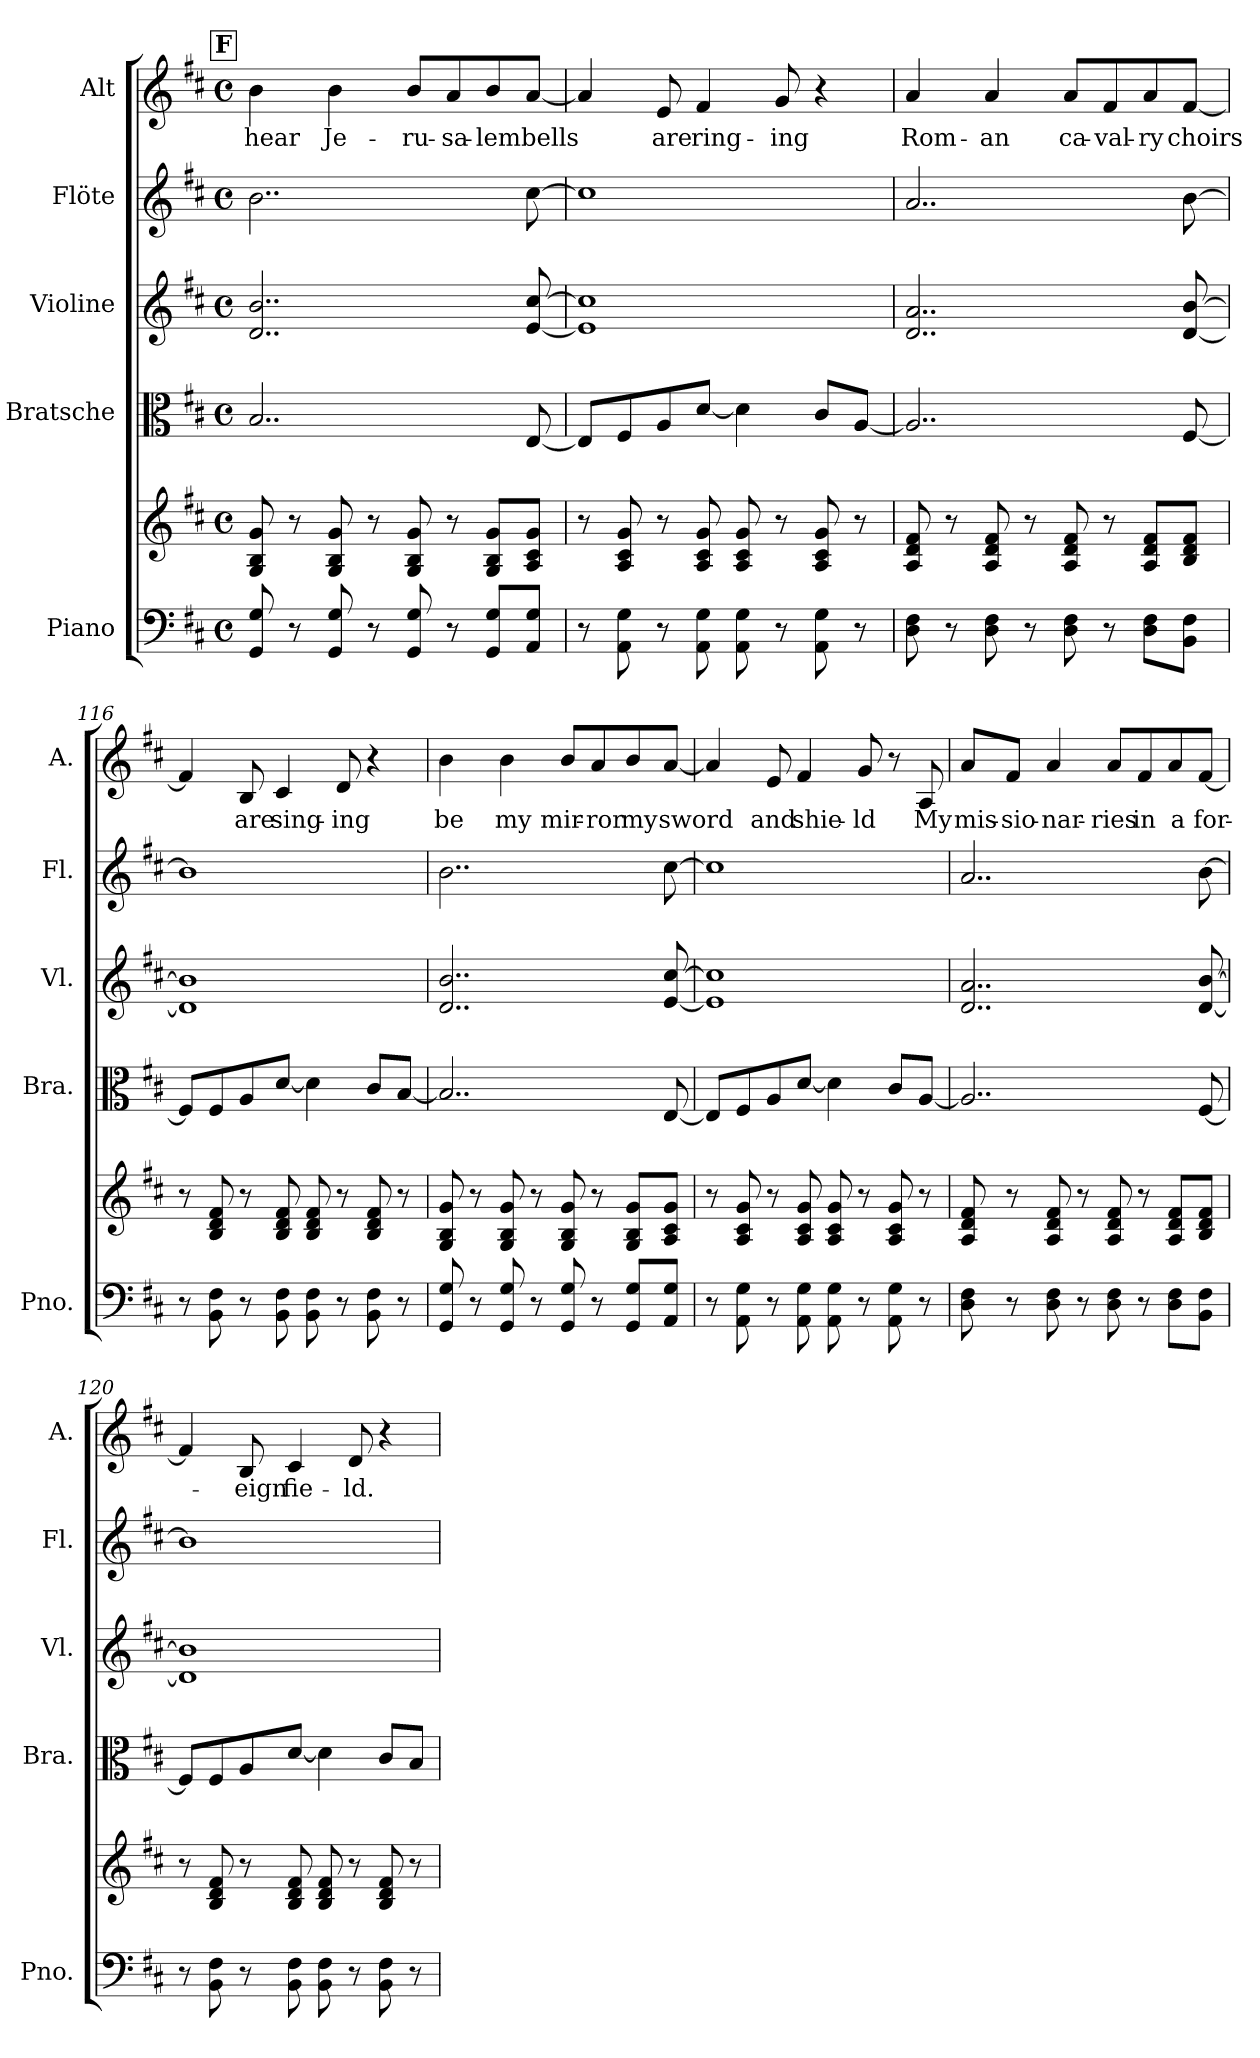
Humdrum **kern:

**kern	**kern	**kern	**kern	**kern	**kern	**text
*part5	*part5	*part4	*part3	*part2	*part1	*part1
*staff6	*staff5	*staff4	*staff3	*staff2	*staff1	*staff1
*I"Piano	*	*I"Bratsche	*I"Violine	*I"Flöte	*I"Alt	*
*I'Pno.	*	*I'Bra.	*I'Vl.	*I'Fl.	*I'A.	*
!!LO:PB:g=z
*clefF4	*clefG2	*clefC3	*clefG2	*clefG2	*clefG2	*
*k[f#c#]	*k[f#c#]	*k[f#c#]	*k[f#c#]	*k[f#c#]	*k[f#c#]	*
*M4/4	*M4/4	*M4/4	*M4/4	*M4/4	*M4/4	*
*met(c)	*met(c)	*met(c)	*met(c)	*met(c)	*met(c)	*
!!LO:REH:place=s1:a:B:fs=14:t=F
=113	=113	=113	=113	=113	=113	=113
!	!	!	!	!	!	!LO:LY:b
8GG/ 8G/	8G/ 8B/ 8g/	2..B/	2..d/ 2..b/	2..b\	4b\	hear
8r	8r	.	.	.	.	.
!	!	!	!	!	!	!LO:LY:b
8GG/ 8G/	8G/ 8B/ 8g/	.	.	.	4b\	Je-
8r	8r	.	.	.	.	.
!	!	!	!	!	!	!LO:LY:b
8GG/ 8G/	8G/ 8B/ 8g/	.	.	.	8b/L	-ru-
!	!	!	!	!	!	!LO:LY:b
8r	8r	.	.	.	8a/	-sa-
!	!	!	!	!	!	!LO:LY:b
8GG/ 8G/L	8G/ 8B/ 8g/L	.	.	.	8b/	-lem
!	!	!	!	!	!	!LO:LY:b
8AA/ 8G/J	8A/ 8c#/ 8g/J	[8E/	[8e/ [8cc#/	[8cc#\	[8a/J	bells
=114	=114	=114	=114	=114	=114	=114
8r	8r	8E/L]	1e] 1cc#]	1cc#]	4a/]	.
8AA\ 8G\	8A/ 8c#/ 8g/	8F#/	.	.	.	.
!	!	!	!	!	!	!LO:LY:b
8r	8r	8A/	.	.	8e/	are
!	!	!	!	!	!	!LO:LY:b
8AA\ 8G\	8A/ 8c#/ 8g/	[8d/J	.	.	4f#/	ring-
8AA\ 8G\	8A/ 8c#/ 8g/	4d\]	.	.	.	.
!	!	!	!	!	!	!LO:LY:b
8r	8r	.	.	.	8g/	-ing
8AA\ 8G\	8A/ 8c#/ 8g/	8c#/L	.	.	4r	.
8r	8r	[8A/J	.	.	.	.
=115	=115	=115	=115	=115	=115	=115
!	!	!	!	!	!	!LO:LY:b
8D\ 8F#\	8A/ 8d/ 8f#/	2..A/]	2..d/ 2..a/	2..a/	4a/	Rom-
8r	8r	.	.	.	.	.
!	!	!	!	!	!	!LO:LY:b
8D\ 8F#\	8A/ 8d/ 8f#/	.	.	.	4a/	-an
8r	8r	.	.	.	.	.
!	!	!	!	!	!	!LO:LY:b
8D\ 8F#\	8A/ 8d/ 8f#/	.	.	.	8a/L	ca-
!	!	!	!	!	!	!LO:LY:b
8r	8r	.	.	.	8f#/	-val-
!	!	!	!	!	!	!LO:LY:b
8D\ 8F#\L	8A/ 8d/ 8f#/L	.	.	.	8a/	-ry
!	!	!	!	!	!	!LO:LY:b
8BB\ 8F#\J	8B/ 8d/ 8f#/J	[8F#/	[8d/ [8b/	[8b\	[8f#/J	choirs
=116	=116	=116	=116	=116	=116	=116
8r	8r	8F#/L]	1d] 1b]	1b]	4f#/]	.
8BB\ 8F#\	8B/ 8d/ 8f#/	8F#/	.	.	.	.
!	!	!	!	!	!	!LO:LY:b
8r	8r	8A/	.	.	8B/	are
!	!	!	!	!	!	!LO:LY:b
8BB\ 8F#\	8B/ 8d/ 8f#/	[8d/J	.	.	4c#/	sing-
8BB\ 8F#\	8B/ 8d/ 8f#/	4d\]	.	.	.	.
!	!	!	!	!	!	!LO:LY:b
8r	8r	.	.	.	8d/	-ing
8BB\ 8F#\	8B/ 8d/ 8f#/	8c#/L	.	.	4r	.
8r	8r	[8B/J	.	.	.	.
!!LO:LB:g=z
=117	=117	=117	=117	=117	=117	=117
!	!	!	!	!	!	!LO:LY:b
8GG/ 8G/	8G/ 8B/ 8g/	2..B/]	2..d/ 2..b/	2..b\	4b\	be
8r	8r	.	.	.	.	.
!	!	!	!	!	!	!LO:LY:b
8GG/ 8G/	8G/ 8B/ 8g/	.	.	.	4b\	my
8r	8r	.	.	.	.	.
!	!	!	!	!	!	!LO:LY:b
8GG/ 8G/	8G/ 8B/ 8g/	.	.	.	8b/L	mir-
!	!	!	!	!	!	!LO:LY:b
8r	8r	.	.	.	8a/	-ror
!	!	!	!	!	!	!LO:LY:b
8GG/ 8G/L	8G/ 8B/ 8g/L	.	.	.	8b/	my
!	!	!	!	!	!	!LO:LY:b
8AA/ 8G/J	8A/ 8c#/ 8g/J	[8E/	[8e/ [8cc#/	[8cc#\	[8a/J	sword
=118	=118	=118	=118	=118	=118	=118
8r	8r	8E/L]	1e] 1cc#]	1cc#]	4a/]	.
8AA\ 8G\	8A/ 8c#/ 8g/	8F#/	.	.	.	.
!	!	!	!	!	!	!LO:LY:b
8r	8r	8A/	.	.	8e/	and
!	!	!	!	!	!	!LO:LY:b
8AA\ 8G\	8A/ 8c#/ 8g/	[8d/J	.	.	4f#/	shie-
8AA\ 8G\	8A/ 8c#/ 8g/	4d\]	.	.	.	.
!	!	!	!	!	!	!LO:LY:b
8r	8r	.	.	.	8g/	-ld
8AA\ 8G\	8A/ 8c#/ 8g/	8c#/L	.	.	8r	.
!	!	!	!	!	!	!LO:LY:b
8r	8r	[8A/J	.	.	8A/	My
=119	=119	=119	=119	=119	=119	=119
!	!	!	!	!	!	!LO:LY:b
8D\ 8F#\	8A/ 8d/ 8f#/	2..A/]	2..d/ 2..a/	2..a/	8a/L	mis-
!	!	!	!	!	!	!LO:LY:b
8r	8r	.	.	.	8f#/J	-sio-
!	!	!	!	!	!	!LO:LY:b
8D\ 8F#\	8A/ 8d/ 8f#/	.	.	.	4a/	-nar-
8r	8r	.	.	.	.	.
!	!	!	!	!	!	!LO:LY:b
8D\ 8F#\	8A/ 8d/ 8f#/	.	.	.	8a/L	-ries
!	!	!	!	!	!	!LO:LY:b
8r	8r	.	.	.	8f#/	in
!	!	!	!	!	!	!LO:LY:b
8D\ 8F#\L	8A/ 8d/ 8f#/L	.	.	.	8a/	a
!	!	!	!	!	!	!LO:LY:b
8BB\ 8F#\J	8B/ 8d/ 8f#/J	[8F#/	[8d/ [8b/	[8b\	[8f#/J	for-
=120	=120	=120	=120	=120	=120	=120
8r	8r	8F#/L]	1d] 1b]	1b]	4f#/]	.
8BB\ 8F#\	8B/ 8d/ 8f#/	8F#/	.	.	.	.
!	!	!	!	!	!	!LO:LY:b
8r	8r	8A/	.	.	8B/	-eign
!	!	!	!	!	!	!LO:LY:b
8BB\ 8F#\	8B/ 8d/ 8f#/	[8d/J	.	.	4c#/	fie-
8BB\ 8F#\	8B/ 8d/ 8f#/	4d\]	.	.	.	.
!	!	!	!	!	!	!LO:LY:b
8r	8r	.	.	.	8d/	-ld.
8BB\ 8F#\	8B/ 8d/ 8f#/	8c#/L	.	.	4r	.
8r	8r	8B/J	.	.	.	.
=	=	=	=	=	=	=
*-	*-	*-	*-	*-	*-	*-
